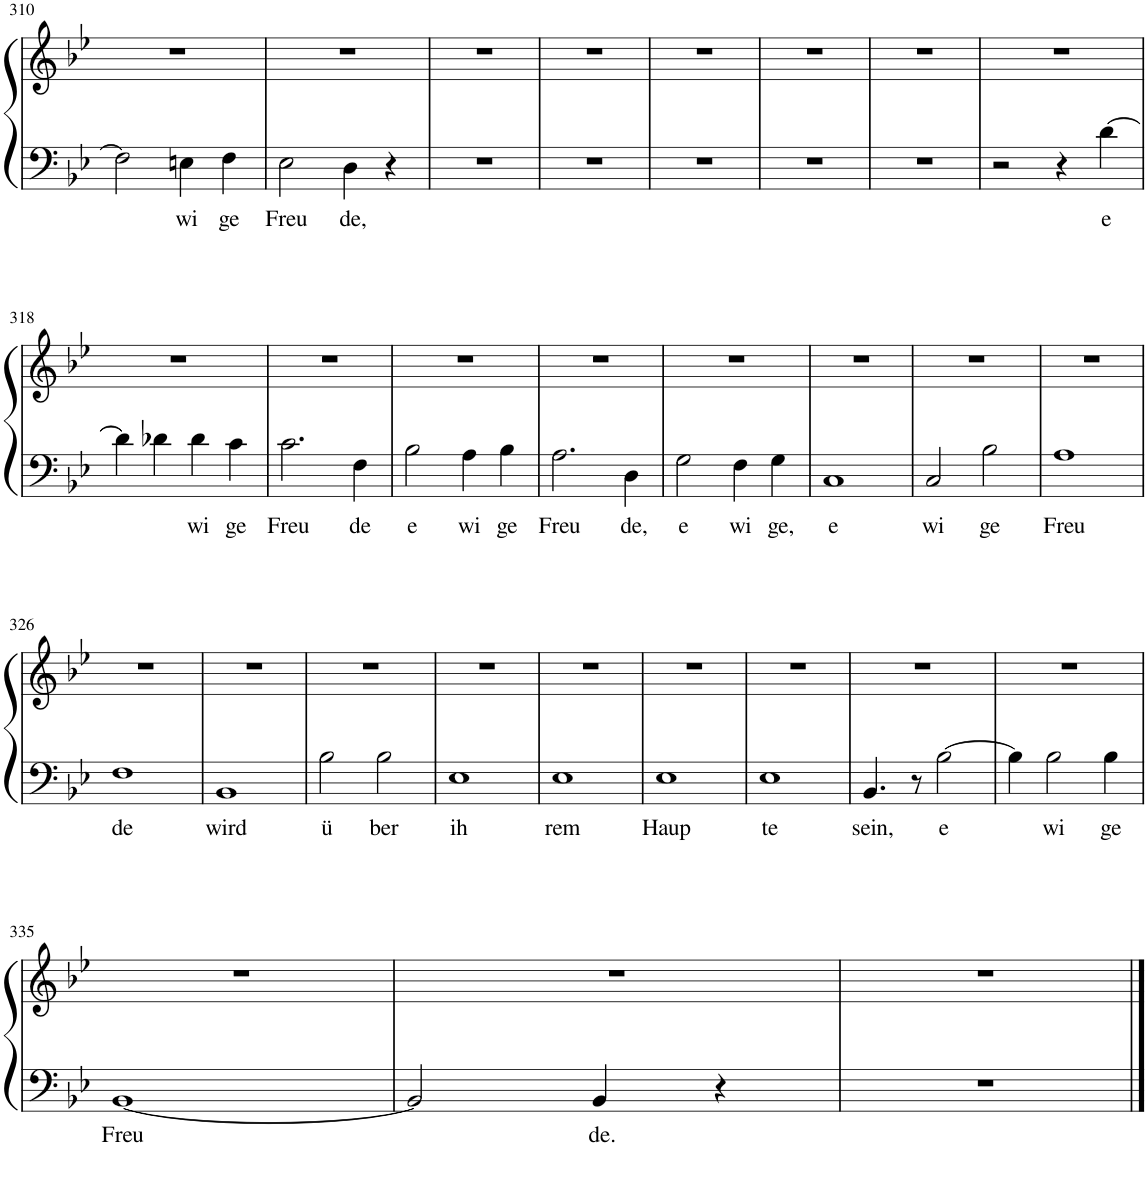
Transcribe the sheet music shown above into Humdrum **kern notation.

**kern	**text	**kern
*part1	*part1	*part1
*staff2	*staff2	*staff1
*I"Piano	*	*
*I'Pno.	*	*
!!LO:PB:g=z
*clefF4	*	*clefG2
*k[b-e-]	*	*k[b-e-]
*M4/4	*	*M4/4
*met(c)	*	*met(c)
=310	=310	=310
2F\]	.	1r
!	!LO:LY:b	!
4En\	wi	.
!	!LO:LY:b	!
4F\	ge	.
=311	=311	=311
!	!LO:LY:b	!
2E-\	Freu	1r
!	!LO:LY:b	!
4D\	de,	.
4r	.	.
=312	=312	=312
1r	.	1r
=313	=313	=313
1r	.	1r
=314	=314	=314
1r	.	1r
=315	=315	=315
1r	.	1r
=316	=316	=316
1r	.	1r
=317	=317	=317
2r	.	1r
4r	.	.
!	!LO:LY:b	!
[4d\	e	.
!!LO:LB:g=z
=318	=318	=318
4d\]	.	1r
4d-X\	.	.
!	!LO:LY:b	!
4d-\	wi	.
!	!LO:LY:b	!
4c\	ge	.
=319	=319	=319
!	!LO:LY:b	!
2.c\	Freu	1r
!	!LO:LY:b	!
4F\	de	.
=320	=320	=320
!	!LO:LY:b	!
2B-\	e	1r
!	!LO:LY:b	!
4A\	wi	.
!	!LO:LY:b	!
4B-\	ge	.
=321	=321	=321
!	!LO:LY:b	!
2.A\	Freu	1r
!	!LO:LY:b	!
4D\	de,	.
=322	=322	=322
!	!LO:LY:b	!
2G\	e	1r
!	!LO:LY:b	!
4F\	wi	.
!	!LO:LY:b	!
4G\	ge,	.
=323	=323	=323
!	!LO:LY:b	!
1C	e	1r
=324	=324	=324
!	!LO:LY:b	!
2C/	wi	1r
!	!LO:LY:b	!
2B-\	ge	.
=325	=325	=325
!	!LO:LY:b	!
1A	Freu	1r
!!LO:LB:g=z
=326	=326	=326
!	!LO:LY:b	!
1F	de	1r
=327	=327	=327
!	!LO:LY:b	!
1BB-	wird	1r
=328	=328	=328
!	!LO:LY:b	!
2B-\	ü	1r
!	!LO:LY:b	!
2B-\	ber	.
=329	=329	=329
!	!LO:LY:b	!
1E-	ih	1r
=330	=330	=330
!	!LO:LY:b	!
1E-	rem	1r
=331	=331	=331
!	!LO:LY:b	!
1E-	Haup	1r
=332	=332	=332
!	!LO:LY:b	!
1E-	te	1r
=333	=333	=333
!	!LO:LY:b	!
4.BB-/	sein,	1r
8r	.	.
!	!LO:LY:b	!
[2B-\	e	.
=334	=334	=334
4B-\]	.	1r
!	!LO:LY:b	!
2B-\	wi	.
!	!LO:LY:b	!
4B-\	ge	.
!!LO:LB:g=z
=335	=335	=335
!	!LO:LY:b	!
[1BB-	Freu	1r
=336	=336	=336
2BB-/]	.	1r
!	!LO:LY:b	!
4BB-/	de.	.
4r	.	.
=337	=337	=337
1r	.	1r
==	==	==
*-	*-	*-
